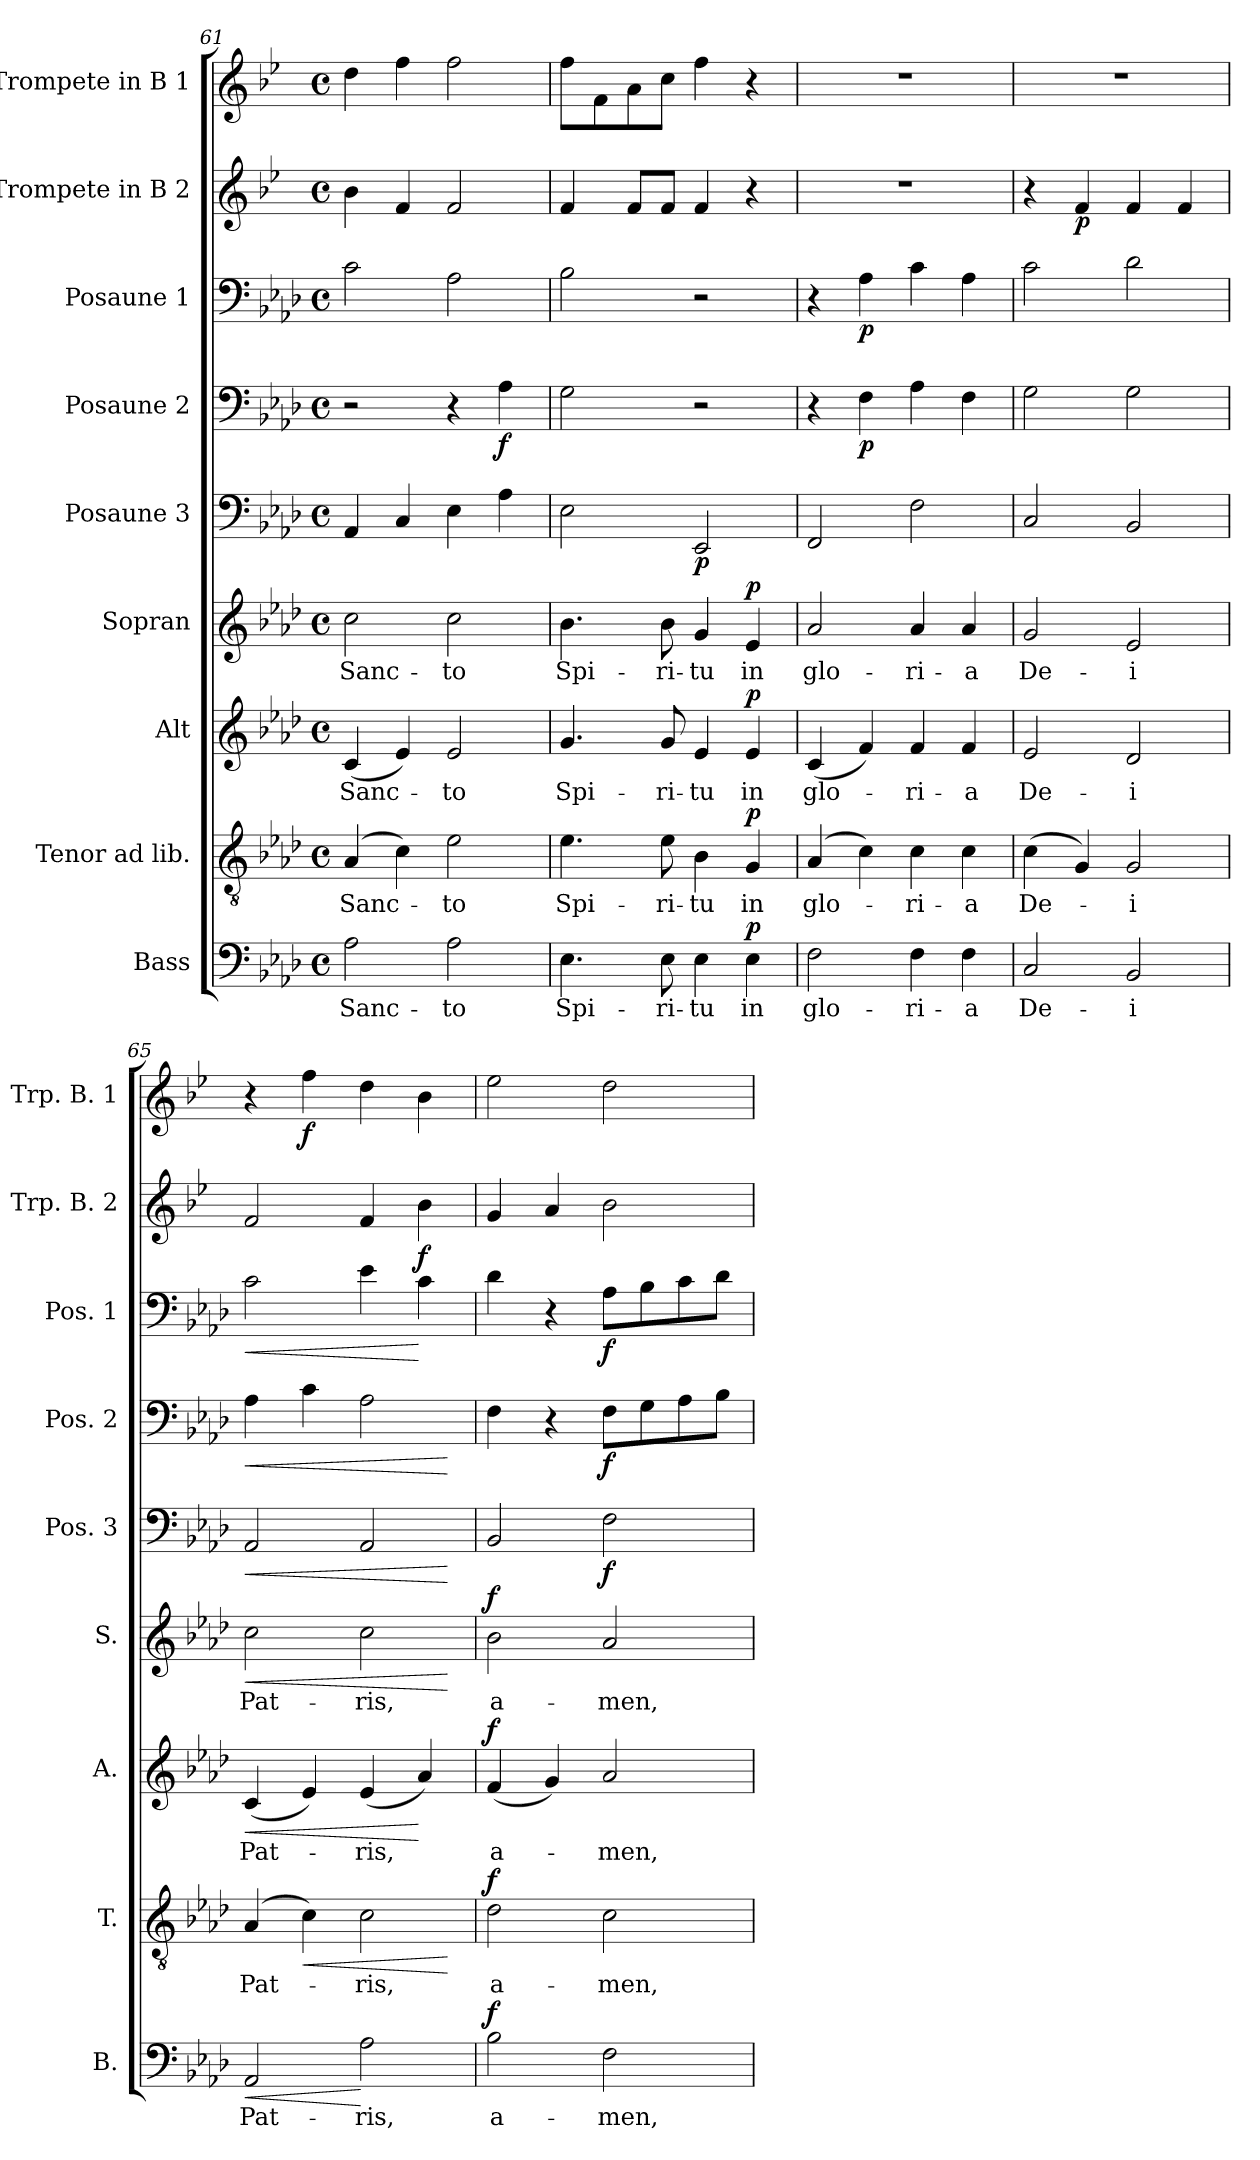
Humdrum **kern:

**kern	**text	**dynam	**kern	**text	**dynam	**kern	**text	**dynam	**kern	**text	**dynam	**kern	**dynam	**kern	**dynam	**kern	**dynam	**kern	**dynam	**kern	**dynam
*part9	*part9	*part9	*part8	*part8	*part8	*part7	*part7	*part7	*part6	*part6	*part6	*part5	*part5	*part4	*part4	*part3	*part3	*part2	*part2	*part1	*part1
*staff9	*staff9	*staff9	*staff8	*staff8	*staff8	*staff7	*staff7	*staff7	*staff6	*staff6	*staff6	*staff5	*staff5	*staff4	*staff4	*staff3	*staff3	*staff2	*staff2	*staff1	*staff1
*I"Bass	*	*	*I"Tenor ad lib.	*	*	*I"Alt	*	*	*I"Sopran	*	*	*I"Posaune 3	*	*I"Posaune 2	*	*I"Posaune 1	*	*I"Trompete in B 2	*	*I"Trompete in B 1	*
*I'B.	*	*	*I'T.	*	*	*I'A.	*	*	*I'S.	*	*	*I'Pos. 3	*	*I'Pos. 2	*	*I'Pos. 1	*	*I'Trp. B. 2	*	*I'Trp. B. 1	*
*clefF4	*	*	*clefGv2	*	*	*clefG2	*	*	*clefG2	*	*	*clefF4	*	*clefF4	*	*clefF4	*	*clefG2	*	*clefG2	*
*	*	*	*	*	*	*	*	*	*	*	*	*	*	*	*	*	*	*ITrd1c2	*	*ITrd1c2	*
*k[b-e-a-d-]	*	*	*k[b-e-a-d-]	*	*	*k[b-e-a-d-]	*	*	*k[b-e-a-d-]	*	*	*k[b-e-a-d-]	*	*k[b-e-a-d-]	*	*k[b-e-a-d-]	*	*k[b-e-a-d-]	*	*k[b-e-a-d-]	*
*A-:	*	*	*A-:	*	*	*A-:	*	*	*A-:	*	*	*A-:	*	*A-:	*	*A-:	*	*A-:	*	*A-:	*
*M4/4	*	*	*M4/4	*	*	*M4/4	*	*	*M4/4	*	*	*M4/4	*	*M4/4	*	*M4/4	*	*M4/4	*	*M4/4	*
*met(c)	*	*	*met(c)	*	*	*met(c)	*	*	*met(c)	*	*	*met(c)	*	*met(c)	*	*met(c)	*	*met(c)	*	*met(c)	*
=61	=61	=61	=61	=61	=61	=61	=61	=61	=61	=61	=61	=61	=61	=61	=61	=61	=61	=61	=61	=61	=61
!	!LO:LY:b	!	!	!LO:LY:b	!	!	!LO:LY:b	!	!	!LO:LY:b	!	!	!	!	!	!	!	!	!	!	!
2A-\	Sanc-	.	(4A-/	Sanc-	.	(<4c/	Sanc-	.	2cc\	Sanc-	.	4AA-/	.	2r	.	2c\	.	4a-\	.	4cc\	.
.	.	.	4c\)	.	.	4e-/)	.	.	.	.	.	4C/	.	.	.	.	.	4e-/	.	4ee-\	.
!	!LO:LY:b	!	!	!LO:LY:b	!	!	!LO:LY:b	!	!	!LO:LY:b	!	!	!	!	!	!	!	!	!	!	!
2A-\	-to	.	2e-\	-to	.	2e-/	-to	.	2cc\	-to	.	4E-\	.	4r	.	2A-\	.	2e-/	.	2ee-\	.
!	!	!	!	!	!	!	!	!	!	!	!	!	!	!	!LO:DY:b	!	!	!	!	!	!
.	.	.	.	.	.	.	.	.	.	.	.	4A-\	.	4A-\	f	.	.	.	.	.	.
=62	=62	=62	=62	=62	=62	=62	=62	=62	=62	=62	=62	=62	=62	=62	=62	=62	=62	=62	=62	=62	=62
!	!LO:LY:b	!	!	!LO:LY:b	!	!	!LO:LY:b	!	!	!LO:LY:b	!	!	!	!	!	!	!	!	!	!	!
4.E-\	Spi-	.	4.e-\	Spi-	.	4.g/	Spi-	.	4.b-\	Spi-	.	2E-\	.	2G\	.	2B-\	.	4e-/	.	8ee-\L	.
.	.	.	.	.	.	.	.	.	.	.	.	.	.	.	.	.	.	.	.	8e-\	.
.	.	.	.	.	.	.	.	.	.	.	.	.	.	.	.	.	.	8e-/L	.	8g\	.
!	!LO:LY:b	!	!	!LO:LY:b	!	!	!LO:LY:b	!	!	!LO:LY:b	!	!	!	!	!	!	!	!	!	!	!
8E-\	-ri-	.	8e-\	-ri-	.	8g/	-ri-	.	8b-\	-ri-	.	.	.	.	.	.	.	8e-/J	.	8b-\J	.
!	!LO:LY:b	!	!	!LO:LY:b	!	!	!LO:LY:b	!	!	!LO:LY:b	!	!	!LO:DY:b	!	!	!	!	!	!	!	!
4E-\	-tu	.	4B-\	-tu	.	4e-/	-tu	.	4g/	-tu	.	2EE-/	p	2r	.	2r	.	4e-/	.	4ee-\	.
!	!LO:LY:b	!LO:DY:a	!	!LO:LY:b	!LO:DY:a	!	!LO:LY:b	!LO:DY:a	!	!LO:LY:b	!LO:DY:a	!	!	!	!	!	!	!	!	!	!
4E-\	in	p	4G/	in	p	4e-/	in	p	4e-/	in	p	.	.	.	.	.	.	4r	.	4r	.
=63	=63	=63	=63	=63	=63	=63	=63	=63	=63	=63	=63	=63	=63	=63	=63	=63	=63	=63	=63	=63	=63
!	!LO:LY:b	!	!	!LO:LY:b	!	!	!LO:LY:b	!	!	!LO:LY:b	!	!	!	!	!	!	!	!	!	!	!
2F\	glo-	.	(4A-/	glo-	.	(<4c/	glo-	.	2a-/	glo-	.	2FF/	.	4r	.	4r	.	1r	.	1r	.
!	!	!	!	!	!	!	!	!	!	!	!	!	!	!	!LO:DY:b	!	!LO:DY:b	!	!	!	!
.	.	.	4c\)	.	.	4f/)	.	.	.	.	.	.	.	4F\	p	4A-\	p	.	.	.	.
!	!LO:LY:b	!	!	!LO:LY:b	!	!	!LO:LY:b	!	!	!LO:LY:b	!	!	!	!	!	!	!	!	!	!	!
4F\	-ri-	.	4c\	-ri-	.	4f/	-ri-	.	4a-/	-ri-	.	2F\	.	4A-\	.	4c\	.	.	.	.	.
!	!LO:LY:b	!	!	!LO:LY:b	!	!	!LO:LY:b	!	!	!LO:LY:b	!	!	!	!	!	!	!	!	!	!	!
4F\	-a	.	4c\	-a	.	4f/	-a	.	4a-/	-a	.	.	.	4F\	.	4A-\	.	.	.	.	.
!!LO:PB:g=z
=64	=64	=64	=64	=64	=64	=64	=64	=64	=64	=64	=64	=64	=64	=64	=64	=64	=64	=64	=64	=64	=64
!	!LO:LY:b	!	!	!LO:LY:b	!	!	!LO:LY:b	!	!	!LO:LY:b	!	!	!	!	!	!	!	!	!	!	!
2C/	De-	.	(>4c\	De-	.	2e-/	De-	.	2g/	De-	.	2C/	.	2G\	.	2c\	.	4r	.	1r	.
!	!	!	!	!	!	!	!	!	!	!	!	!	!	!	!	!	!	!	!LO:DY:b	!	!
.	.	.	4G/)	.	.	.	.	.	.	.	.	.	.	.	.	.	.	4e-/	p	.	.
!	!LO:LY:b	!	!	!LO:LY:b	!	!	!LO:LY:b	!	!	!LO:LY:b	!	!	!	!	!	!	!	!	!	!	!
2BB-/	-i	.	2G/	-i	.	2d-/	-i	.	2e-/	-i	.	2BB-/	.	2G\	.	2d-\	.	4e-/	.	.	.
.	.	.	.	.	.	.	.	.	.	.	.	.	.	.	.	.	.	4e-/	.	.	.
=65	=65	=65	=65	=65	=65	=65	=65	=65	=65	=65	=65	=65	=65	=65	=65	=65	=65	=65	=65	=65	=65
!	!LO:LY:b	!LO:HP:b	!	!LO:LY:b	!	!	!LO:LY:b	!LO:HP:b	!	!LO:LY:b	!LO:HP:b	!	!LO:HP:b	!	!LO:HP:b	!	!LO:HP:b	!	!	!	!
2AA-/	Pat-	<	(4A-/	Pat-	.	(<4c/	Pat-	<	2cc\	Pat-	<	2AA-/	<	4A-\	<	2c\	<	2e-/	.	4r	.
!	!	!	!	!	!LO:HP:b	!	!	!	!	!	!	!	!	!	!	!	!	!	!	!	!LO:DY:b
.	.	.	4c\)	.	<	4e-/)	.	.	.	.	.	.	.	4c\	.	.	.	.	.	4ee-\	f
!	!LO:LY:b	!	!	!LO:LY:b	!	!	!LO:LY:b	!	!	!LO:LY:b	!	!	!	!	!	!	!	!	!	!	!
2A-\	-ris,	[	2c\	-ris,	.	(<4e-/	-ris,	.	2cc\	-ris,	.	2AA-/	.	2A-\	.	4e-\	.	4e-/	.	4cc\	.
!	!	!	!	!	!	!	!	!	!	!	!	!	!	!	!	!	!	!	!LO:DY:b	!	!
.	.	.	.	.	.	4a-/)	.	[	.	.	.	.	.	.	.	4c\	[	4a-\	f	4a-\	.
.	.	.	.	.	[	.	.	.	.	.	[	.	[	.	[	.	.	.	.	.	.
=66	=66	=66	=66	=66	=66	=66	=66	=66	=66	=66	=66	=66	=66	=66	=66	=66	=66	=66	=66	=66	=66
!	!LO:LY:b	!LO:DY:a	!	!LO:LY:b	!LO:DY:a	!	!LO:LY:b	!LO:DY:a	!	!LO:LY:b	!LO:DY:a	!	!	!	!	!	!	!	!	!	!
2B-\	a-	f	2d-\	a-	f	(<4f/	a-	f	2b-\	a-	f	2BB-/	.	4F\	.	4d-\	.	4f/	.	2dd-\	.
.	.	.	.	.	.	4g/)	.	.	.	.	.	.	.	4r	.	4r	.	4g/	.	.	.
!	!LO:LY:b	!	!	!LO:LY:b	!	!	!LO:LY:b	!	!	!LO:LY:b	!	!	!LO:DY:b	!	!LO:DY:b	!	!LO:DY:b	!	!	!	!
2F\	-men,	.	2c\	-men,	.	2a-/	-men,	.	2a-/	-men,	.	2F\	f	8F\L	f	8A-\L	f	2a-\	.	2cc\	.
.	.	.	.	.	.	.	.	.	.	.	.	.	.	8G\	.	8B-\	.	.	.	.	.
.	.	.	.	.	.	.	.	.	.	.	.	.	.	8A-\	.	8c\	.	.	.	.	.
.	.	.	.	.	.	.	.	.	.	.	.	.	.	8B-\J	.	8d-\J	.	.	.	.	.
=	=	=	=	=	=	=	=	=	=	=	=	=	=	=	=	=	=	=	=	=	=
*-	*-	*-	*-	*-	*-	*-	*-	*-	*-	*-	*-	*-	*-	*-	*-	*-	*-	*-	*-	*-	*-
